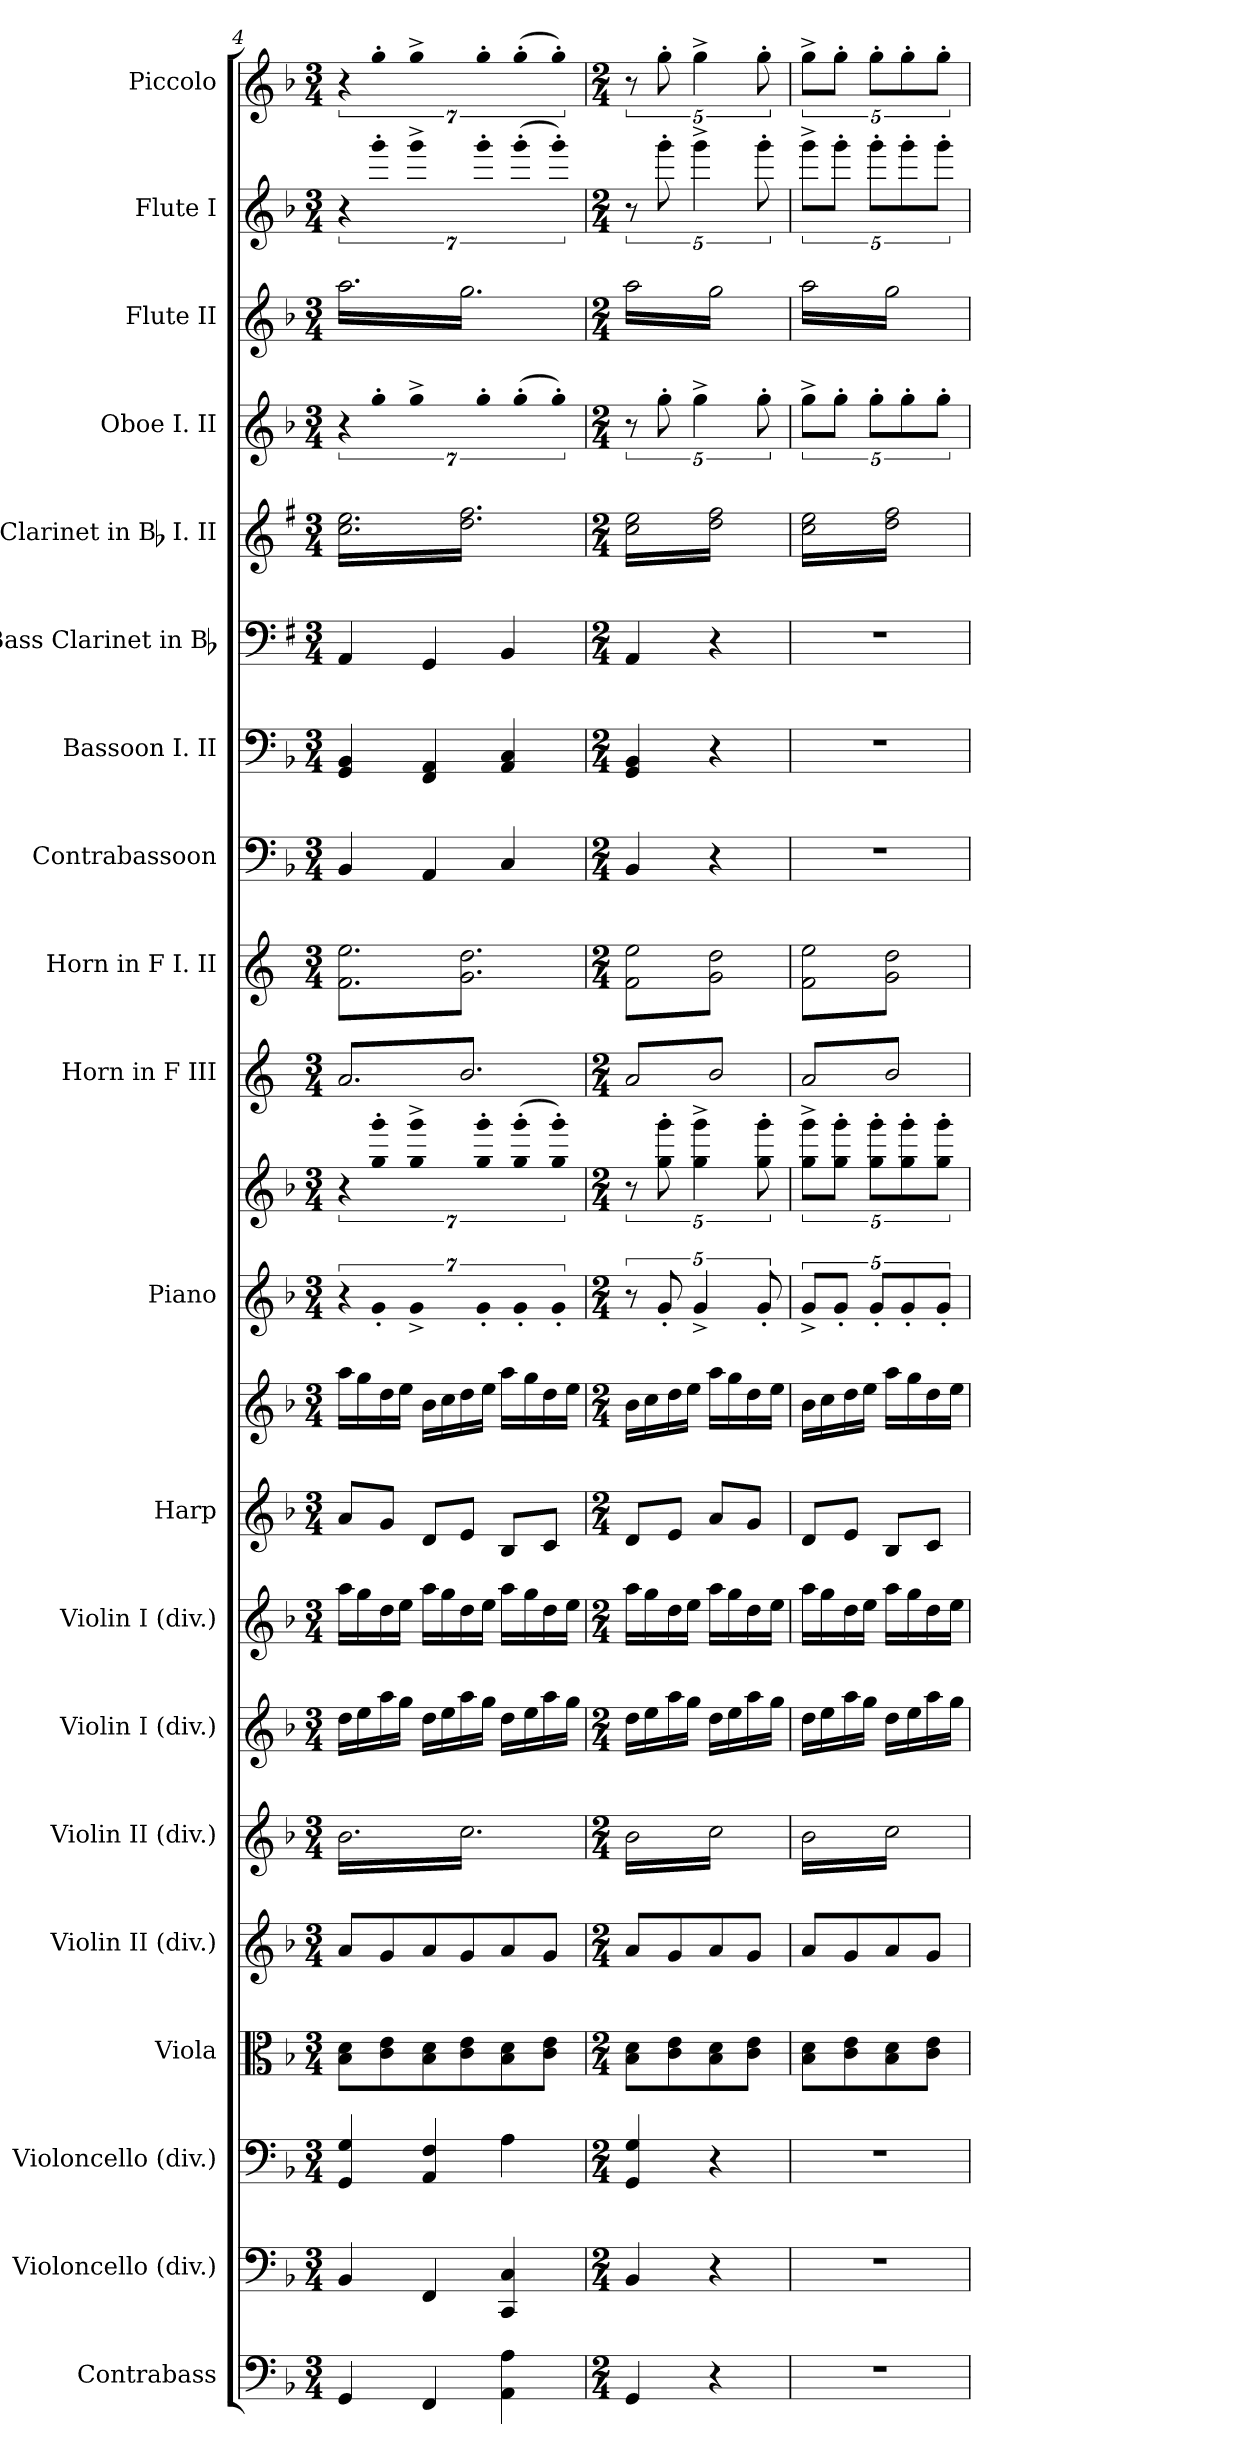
**kern	**kern	**kern	**kern	**kern	**kern	**kern	**kern	**kern	**kern	**kern	**kern	**kern	**kern	**kern	**kern	**kern	**kern	**kern	**kern	**kern	**kern
*part20	*part19	*part18	*part17	*part16	*part15	*part14	*part13	*part12	*part12	*part11	*part11	*part10	*part9	*part8	*part7	*part6	*part5	*part4	*part3	*part2	*part1
*staff22	*staff21	*staff20	*staff19	*staff18	*staff17	*staff16	*staff15	*staff14	*staff13	*staff12	*staff11	*staff10	*staff9	*staff8	*staff7	*staff6	*staff5	*staff4	*staff3	*staff2	*staff1
*I"Contrabass	*I"Violoncello (div.)	*I"Violoncello (div.)	*I"Viola	*I"Violin II (div.)	*I"Violin II (div.)	*I"Violin I (div.)	*I"Violin I (div.)	*I"Harp	*	*I"Piano	*	*I"Horn in F III	*I"Horn in F I. II	*I"Contrabassoon	*I"Bassoon I. II	*I"Bass Clarinet in Bb	*I"Clarinet in Bb I. II	*I"Oboe I. II	*I"Flute II	*I"Flute I	*I"Piccolo
*I'Cb.	*I'Vc.	*I'Vc.	*I'Vla.	*I'Vln. II	*I'Vln. II	*I'Vln. I	*I'Vln. I	*I'Hp.	*	*I'Pno.	*	*I'Hn.	*I'Hn.	*I'Cbsn.	*I'Bsn.	*I'B. Cl.	*I'Cl.	*I'Ob.	*I'Fl.	*I'Fl.	*I'Picc.
*clefF4	*clefF4	*clefF4	*clefC3	*clefG2	*clefG2	*clefG2	*clefG2	*clefG2	*clefG2	*clefG2	*clefG2	*clefG2	*clefG2	*clefF4	*clefF4	*clefF4	*clefG2	*clefG2	*clefG2	*clefG2	*clefG2
*ITrd7c12	*	*	*	*	*	*	*	*	*	*	*	*ITrd4c7	*ITrd4c7	*ITrd7c12	*	*ITrd1c2	*ITrd1c2	*	*	*	*ITrd-7c-12
*k[b-]	*k[b-]	*k[b-]	*k[b-]	*k[b-]	*k[b-]	*k[b-]	*k[b-]	*k[b-]	*k[b-]	*k[b-]	*k[b-]	*k[b-]	*k[b-]	*k[b-]	*k[b-]	*k[b-]	*k[b-]	*k[b-]	*k[b-]	*k[b-]	*k[b-]
*F:	*F:	*F:	*F:	*F:	*F:	*F:	*F:	*F:	*F:	*F:	*F:	*F:	*F:	*F:	*F:	*F:	*F:	*F:	*F:	*F:	*F:
*M3/4	*M3/4	*M3/4	*M3/4	*M3/4	*M3/4	*M3/4	*M3/4	*M3/4	*M3/4	*M3/4	*M3/4	*M3/4	*M3/4	*M3/4	*M3/4	*M3/4	*M3/4	*M3/4	*M3/4	*M3/4	*M3/4
=4	=4	=4	=4	=4	=4	=4	=4	=4	=4	=4	=4	=4	=4	=4	=4	=4	=4	=4	=4	=4	=4
!	!	!	!	!	!	!	!	!	!	!LO:N:vis=4	!LO:N:vis=4	!	!	!	!	!	!	!LO:N:vis=4	!	!LO:N:vis=4	!LO:N:vis=4
*	*	*	*	*	*tremolo	*	*	*	*	*	*	*	*	*	*	*	*	*	*	*	*
*	*	*	*	*	*	*	*	*	*	*	*	*tremolo	*	*	*	*	*	*	*	*	*
*	*	*	*	*	*	*	*	*	*	*	*	*	*tremolo	*	*	*	*	*	*	*	*
*	*	*	*	*	*	*	*	*	*	*	*	*	*	*	*	*	*tremolo	*	*	*	*
*	*	*	*	*	*	*	*	*	*	*	*	*	*	*	*	*	*	*	*tremolo	*	*
4GGG	4BB-	4GG 4G	8B- 8dL	8aL	16b-LL	16ddLL	16aaLL	8a/L	16aaLL	28%3r	28%3r	8dL	8B- 8aL	4BBB-	4GG 4BB-	4GG	16b- 16ddLL	28%3r	16aaLL	28%3r	28%3r
.	.	.	.	.	16cc	16ee	16gg	.	16gg	.	.	.	.	.	.	.	16cc 16eei	.	16ggi	.	.
!	!	!	!	!	!	!	!	!	!	!LO:N:vis=4	!LO:N:vis=4	!	!	!	!	!	!	!LO:N:vis=4	!	!LO:N:vis=4	!LO:N:vis=4
.	.	.	.	.	.	.	.	.	.	28%3g'	28%3gg' 28%3ggg'	.	.	.	.	.	.	28%3gg'	.	28%3ggg'	28%3ggg'
.	.	.	8c 8e	8g	16b-	16aa	16dd	8g/J	16dd	.	.	8ei	8c 8gi	.	.	.	16b- 16dd	.	16aa	.	.
.	.	.	.	.	16cc	16ggJJ	16eeJJ	.	16eeJJ	.	.	.	.	.	.	.	16cc 16eei	.	16ggi	.	.
!	!	!	!	!	!	!	!	!	!	!LO:N:vis=2	!LO:N:vis=2	!	!	!	!	!	!	!LO:N:vis=2	!	!LO:N:vis=2	!LO:N:vis=2
.	.	.	.	.	.	.	.	.	.	14%3g^	14%3gg^ 14%3ggg^	.	.	.	.	.	.	14%3gg^	.	14%3ggg^	14%3ggg^
4FFF	4FF	4AA 4F	8B- 8d	8a	16b-	16ddLL	16aaLL	8d/L	16b-LL	.	.	8d	8B- 8a	4AAA	4FF 4AA	4FF	16b- 16dd	.	16aa	.	.
.	.	.	.	.	16cc	16ee	16gg	.	16cc	.	.	.	.	.	.	.	16cc 16eei	.	16ggi	.	.
.	.	.	8c 8e	8g	16b-	16aa	16dd	8e/J	16dd	.	.	8ei	8c 8gi	.	.	.	16b- 16dd	.	16aa	.	.
!	!	!	!	!	!	!	!	!	!	!LO:N:vis=4	!LO:N:vis=4	!	!	!	!	!	!	!LO:N:vis=4	!	!LO:N:vis=4	!LO:N:vis=4
.	.	.	.	.	.	.	.	.	.	28%3g'	28%3gg' 28%3ggg'	.	.	.	.	.	.	28%3gg'	.	28%3ggg'	28%3ggg'
.	.	.	.	.	16cc	16ggJJ	16eeJJ	.	16eeJJ	.	.	.	.	.	.	.	16cc 16eei	.	16ggi	.	.
4AAA 4AA	4CC 4C	4A	8B- 8d	8a	16b-	16ddLL	16aaLL	8B-/L	16aaLL	.	.	8d	8B- 8a	4CC	4AA 4C	4AA	16b- 16dd	.	16aa	.	.
!	!	!	!	!	!	!	!	!	!	!LO:N:vis=4	!LO:N:vis=4	!	!	!	!	!	!	!LO:N:vis=4	!	!LO:N:vis=4	!LO:N:vis=4
.	.	.	.	.	.	.	.	.	.	28%3g'	(28%3gg' 28%3ggg'	.	.	.	.	.	.	(28%3gg'	.	(28%3ggg'	(28%3ggg'
.	.	.	.	.	16cc	16ee	16gg	.	16gg	.	.	.	.	.	.	.	16cc 16eei	.	16ggi	.	.
.	.	.	8c 8eJ	8gJ	16b-	16aa	16dd	8c/J	16dd	.	.	8eiJ	8c 8giJ	.	.	.	16b- 16dd	.	16aa	.	.
!	!	!	!	!	!	!	!	!	!	!LO:N:vis=4	!LO:N:vis=4	!	!	!	!	!	!	!LO:N:vis=4	!	!LO:N:vis=4	!LO:N:vis=4
.	.	.	.	.	.	.	.	.	.	28%3g'	28%3gg' 28%3ggg')	.	.	.	.	.	.	28%3gg')	.	28%3ggg')	28%3ggg')
.	.	.	.	.	16ccJJ	16ggJJ	16eeJJ	.	16eeJJ	.	.	.	.	.	.	.	16cc 16eeiJJ	.	16ggiJJ	.	.
=5	=5	=5	=5	=5	=5	=5	=5	=5	=5	=5	=5	=5	=5	=5	=5	=5	=5	=5	=5	=5	=5
*M2/4	*M2/4	*M2/4	*M2/4	*M2/4	*M2/4	*M2/4	*M2/4	*M2/4	*M2/4	*M2/4	*M2/4	*M2/4	*M2/4	*M2/4	*M2/4	*M2/4	*M2/4	*M2/4	*M2/4	*M2/4	*M2/4
4GGG	4BB-	4GG 4G	8B- 8dL	8aL	16b-LL	16ddLL	16aaLL	8d/L	16b-LL	10r	10r	8djL	8B- 8ajL	4BBB-	4GG 4BB-	4GG	16b- 16ddjLL	10r	16aajLL	10r	10r
.	.	.	.	.	16cc	16ee	16gg	.	16cc	.	.	.	.	.	.	.	16cc 16ee	.	16gg	.	.
.	.	.	.	.	.	.	.	.	.	10g'	10gg' 10ggg'	.	.	.	.	.	.	10gg'	.	10ggg'	10ggg'
.	.	.	8c 8e	8g	16b-	16aa	16dd	8e/J	16dd	.	.	8e	8c 8g	.	.	.	16b- 16ddj	.	16aaj	.	.
.	.	.	.	.	16cc	16ggJJ	16eeJJ	.	16eeJJ	.	.	.	.	.	.	.	16cc 16ee	.	16gg	.	.
.	.	.	.	.	.	.	.	.	.	5g^	5gg^ 5ggg^	.	.	.	.	.	.	5gg^	.	5ggg^	5ggg^
4r	4r	4r	8B- 8d	8a	16b-	16ddLL	16aaLL	8a/L	16aaLL	.	.	8dj	8B- 8aj	4r	4r	4r	16b- 16ddj	.	16aaj	.	.
.	.	.	.	.	16cc	16ee	16gg	.	16gg	.	.	.	.	.	.	.	16cc 16ee	.	16gg	.	.
.	.	.	8c 8eJ	8gJ	16b-	16aa	16dd	8g/J	16dd	.	.	8eJ	8c 8gJ	.	.	.	16b- 16ddj	.	16aaj	.	.
.	.	.	.	.	.	.	.	.	.	10g'	10gg' 10ggg'	.	.	.	.	.	.	10gg'	.	10ggg'	10ggg'
.	.	.	.	.	16ccJJ	16ggJJ	16eeJJ	.	16eeJJ	.	.	.	.	.	.	.	16cc 16eeJJ	.	16ggJJ	.	.
=6	=6	=6	=6	=6	=6	=6	=6	=6	=6	=6	=6	=6	=6	=6	=6	=6	=6	=6	=6	=6	=6
2r	2r	2r	8B- 8dL	8aL	16b-LL	16ddLL	16aaLL	8d/L	16b-LL	10g^L	10gg^ 10ggg^L	8dL	8B- 8aL	2r	2r	2r	16b- 16ddLL	10gg^L	16aaLL	10ggg^L	10ggg^L
.	.	.	.	.	16cc	16ee	16gg	.	16cc	.	.	.	.	.	.	.	16cc 16ee	.	16gg	.	.
.	.	.	.	.	.	.	.	.	.	10g'J	10gg' 10ggg'J	.	.	.	.	.	.	10gg'J	.	10ggg'J	10ggg'J
.	.	.	8c 8e	8g	16b-	16aa	16dd	8e/J	16dd	.	.	8e	8c 8g	.	.	.	16b- 16dd	.	16aa	.	.
.	.	.	.	.	16cc	16ggJJ	16eeJJ	.	16eeJJ	.	.	.	.	.	.	.	16cc 16ee	.	16gg	.	.
.	.	.	.	.	.	.	.	.	.	10g'L	10gg' 10ggg'L	.	.	.	.	.	.	10gg'L	.	10ggg'L	10ggg'L
.	.	.	8B- 8d	8a	16b-	16ddLL	16aaLL	8B-/L	16aaLL	.	.	8d	8B- 8a	.	.	.	16b- 16dd	.	16aa	.	.
.	.	.	.	.	.	.	.	.	.	10g'	10gg' 10ggg'	.	.	.	.	.	.	10gg'	.	10ggg'	10ggg'
.	.	.	.	.	16cc	16ee	16gg	.	16gg	.	.	.	.	.	.	.	16cc 16ee	.	16gg	.	.
.	.	.	8c 8eJ	8gJ	16b-	16aa	16dd	8c/J	16dd	.	.	8eJ	8c 8gJ	.	.	.	16b- 16dd	.	16aa	.	.
*	*	*	*	*	*	*	*	*	*	*	*	*	*Xtremolo	*	*	*	*	*	*	*	*
*	*	*	*	*	*	*	*	*	*	*	*	*Xtremolo	*	*	*	*	*	*	*	*	*
.	.	.	.	.	.	.	.	.	.	10g'J	10gg' 10ggg'J	.	.	.	.	.	.	10gg'J	.	10ggg'J	10ggg'J
.	.	.	.	.	16ccJJ	16ggJJ	16eeJJ	.	16eeJJ	.	.	.	.	.	.	.	16cc 16eeJJ	.	16ggJJ	.	.
*	*	*	*	*	*	*	*	*	*	*	*	*	*	*	*	*	*	*	*Xtremolo	*	*
*	*	*	*	*	*	*	*	*	*	*	*	*	*	*	*	*	*Xtremolo	*	*	*	*
*	*	*	*	*	*Xtremolo	*	*	*	*	*	*	*	*	*	*	*	*	*	*	*	*
.	.	.	.	.	.	.	.	.	.	.	.	.	.	.	.	.	.	.	.	.	.
.	.	.	.	.	.	.	.	.	.	.	.	.	.	.	.	.	.	.	.	.	.
.	.	.	.	.	.	.	.	.	.	.	.	.	.	.	.	.	.	.	.	.	.
.	.	.	.	.	.	.	.	.	.	.	.	.	.	.	.	.	.	.	.	.	.
=	=	=	=	=	=	=	=	=	=	=	=	=	=	=	=	=	=	=	=	=	=
*-	*-	*-	*-	*-	*-	*-	*-	*-	*-	*-	*-	*-	*-	*-	*-	*-	*-	*-	*-	*-	*-
